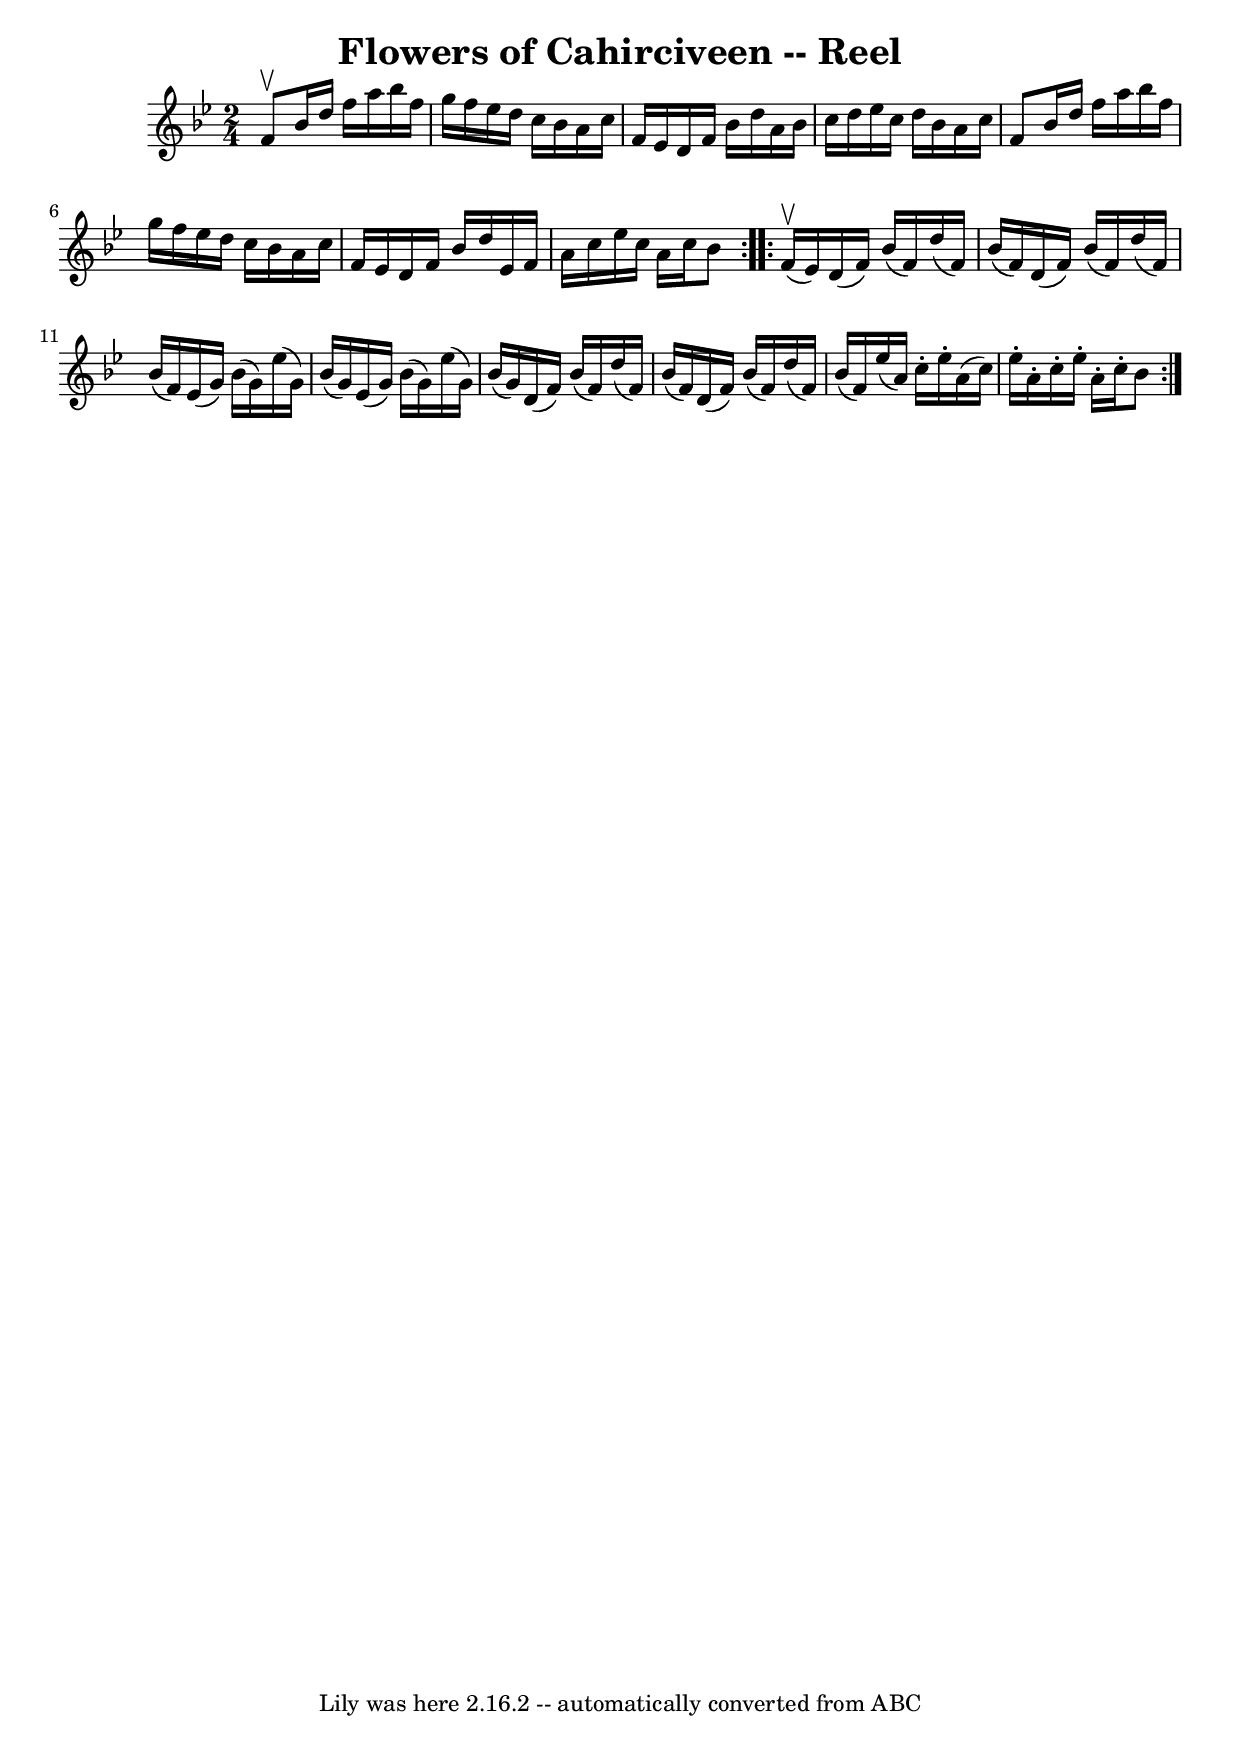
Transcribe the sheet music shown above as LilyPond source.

\version "2.16.2"
\include "Mammoth.ily"
\header {
	%% book = "Ryan's Mammoth Collection"
	crossRefNumber = "1"
	footnotes = ""
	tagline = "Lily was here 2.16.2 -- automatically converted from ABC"
	title = "Flowers of Cahirciveen -- Reel"
}
voicedefault =  {


\repeat volta 2 {
\time 2/4 
\key bes \major f'8^\upbow |
 bes'16 d''16 f''16    
a''16 bes''16 f''16 g''16 f''16  |
 ees''16 d''16    
c''16 bes'16 a'16 c''16 f'16 ees'16  |
 d'16 f'16    
bes'16 d''16 a'16 bes'16 c''16 d''16  |
 ees''16    
c''16 d''16 bes'16 a'16 c''16 f'8  |
 bes'16 d''16  
 f''16 a''16 bes''16 f''16 g''16 f''16  |
 ees''16    
d''16 c''16 bes'16 a'16 c''16 f'16 ees'16  |
 d'16    
f'16 bes'16 d''16 ees'16 f'16 a'16 c''16  |
 ees''16  
 c''16 a'16 c''16 bes'8  } \repeat volta 2 { f'16^\upbow(
ees'16) |
 d'16 (f'16) bes'16 (f'16) d''16 (f'16  
-) bes'16 (f'16) |
 d'16 (f'16) bes'16 (f'16)   
d''16 (f'16) bes'16 (f'16) |
 ees'16 (g'16)   
bes'16 (g'16) ees''16 (g'16) bes'16 (g'16) |
   
ees'16 (g'16) bes'16 (g'16) ees''16 (g'16) bes'16 (
g'16) |
 d'16 (f'16) bes'16 (f'16) d''16 (f'16  
-) bes'16 (f'16) |
 d'16 (f'16) bes'16 (f'16)   
d''16 (f'16) bes'16 (f'16) |
 ees''16 (a'16)   
c''16 -. ees''16 -. a'16 (c''16) ees''16 -. a'16 -. |
   
c''16 -. ees''16 -. a'16 -. c''16 -. bes'8  }   
}

\score{
    <<

	\context Staff="default"
	{
	    \voicedefault 
	}

    >>
	\layout {
	}
	\midi {}
}
